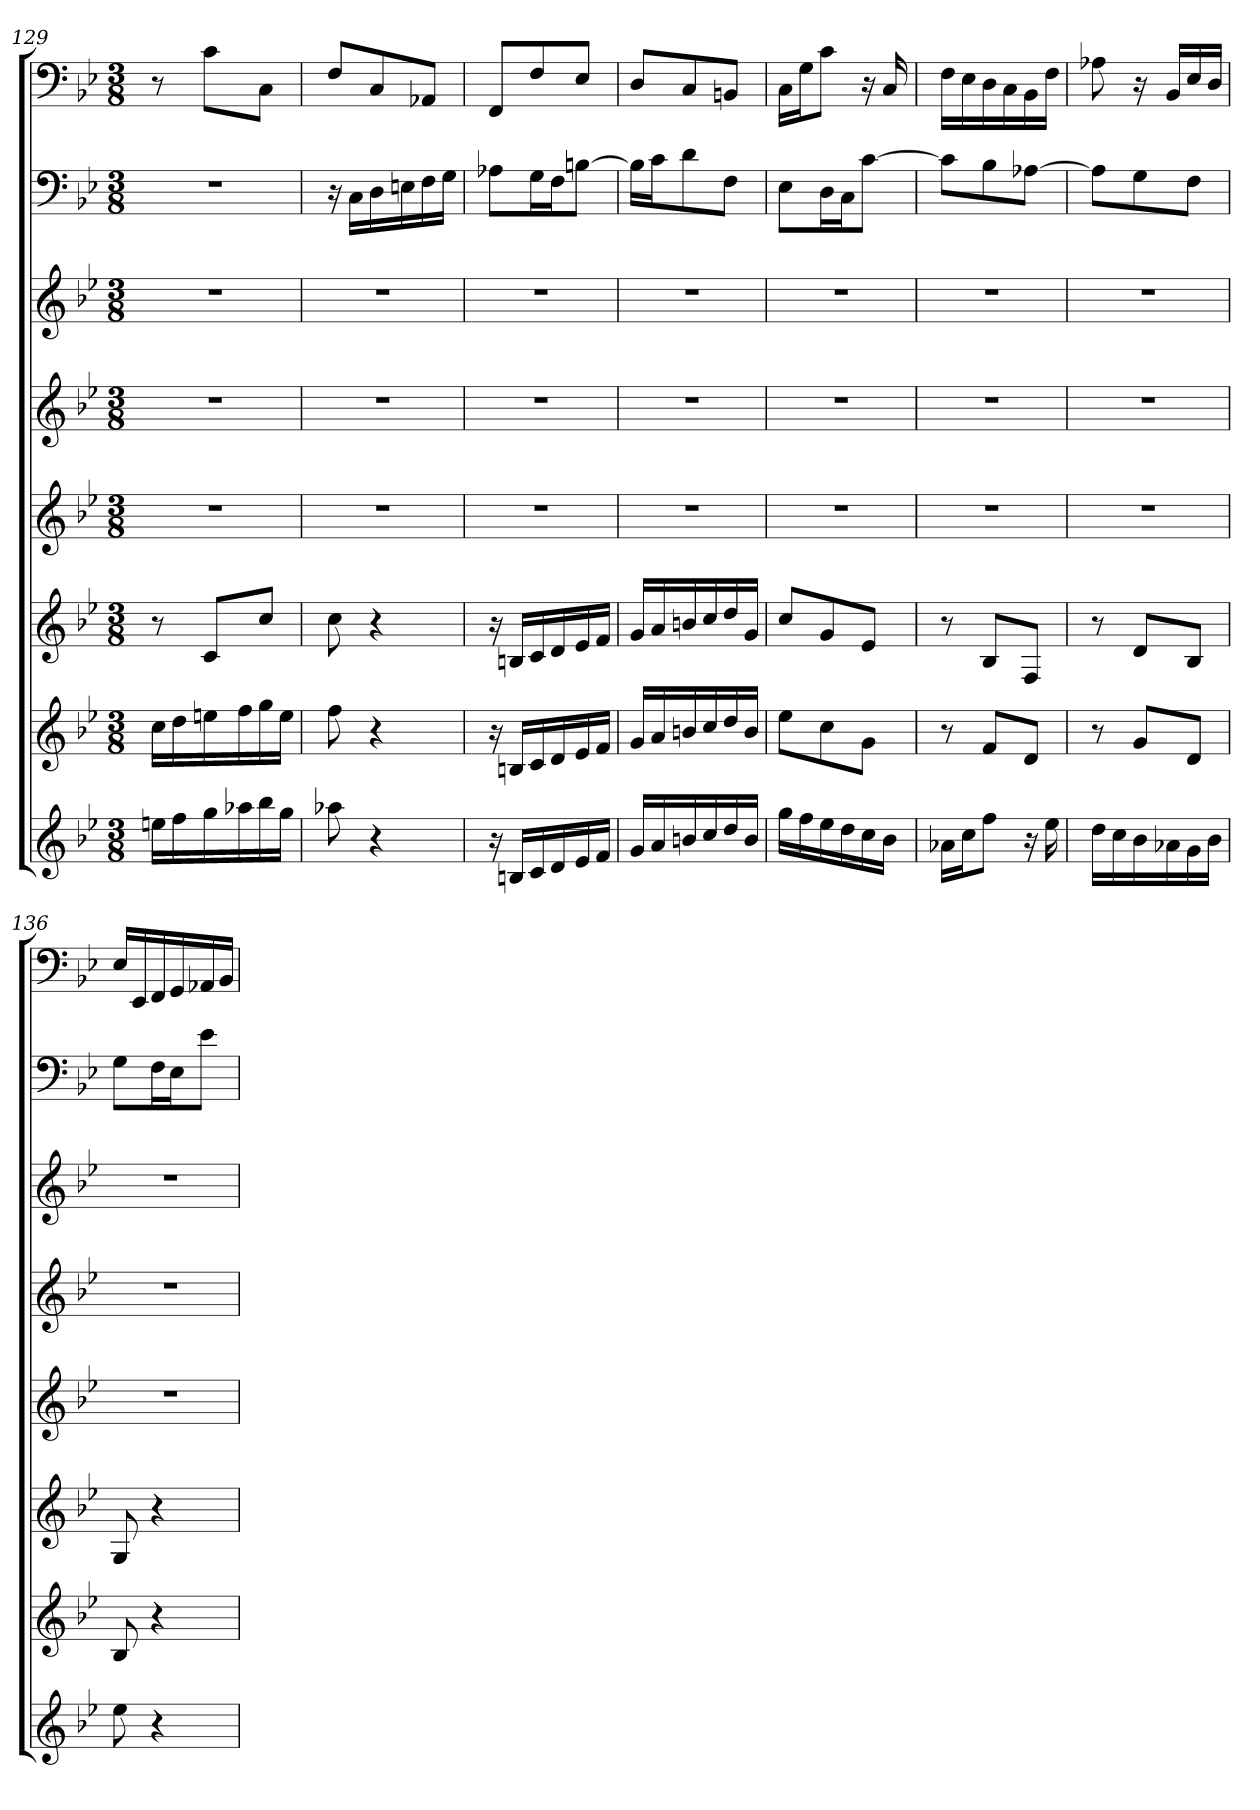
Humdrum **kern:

**kern	**kern	**kern	**kern	**kern	**kern	**kern	**kern
*part8	*part7	*part6	*part5	*part4	*part3	*part2	*part1
*staff8	*staff7	*staff6	*staff5	*staff4	*staff3	*staff2	*staff1
*clefG2	*clefG2	*clefG2	*clefG2	*clefG2	*clefG2	*clefF4	*clefF4
*k[b-e-]	*k[b-e-]	*k[b-e-]	*k[b-e-]	*k[b-e-]	*k[b-e-]	*k[b-e-]	*k[b-e-]
*g:	*g:	*g:	*g:	*g:	*g:	*g:	*g:
*M3/8	*M3/8	*M3/8	*M3/8	*M3/8	*M3/8	*M3/8	*M3/8
=129	=129	=129	=129	=129	=129	=129	=129
16een\LL	16cc\LL	8r	4.r	4.r	4.r	4.r	8r
16ff\	16dd\	.	.	.	.	.	.
16gg\	16een\	8c/L	.	.	.	.	8c\L
16aa-X\	16ff\	.	.	.	.	.	.
16bb-\	16gg\	8cc/J	.	.	.	.	8C\J
16gg\JJ	16ee\JJ	.	.	.	.	.	.
=130	=130	=130	=130	=130	=130	=130	=130
8aa-X	8ff	8cc	4.r	4.r	4.r	16r	8F/L
.	.	.	.	.	.	16C\LL	.
4r	4r	4r	.	.	.	16D\	8C/
.	.	.	.	.	.	16En\	.
.	.	.	.	.	.	16F\	8AA-X/J
.	.	.	.	.	.	16G\JJ	.
=131	=131	=131	=131	=131	=131	=131	=131
16r	16r	16r	4.r	4.r	4.r	8A-X\L	8FF/L
16Bn/LL	16Bn/LL	16Bn/LL	.	.	.	.	.
16c/	16c/	16c/	.	.	.	16G\L	8F/
16d/	16d/	16d/	.	.	.	16F\J	.
16e-/	16e-/	16e-/	.	.	.	[8Bn\J	8E-/J
16f/JJ	16f/JJ	16f/JJ	.	.	.	.	.
=132	=132	=132	=132	=132	=132	=132	=132
16g/LL	16g/LL	16g/LL	4.r	4.r	4.r	16B\LL]	8D/L
16a/	16a/	16a/	.	.	.	16c\J	.
16bn/	16bn/	16bn/	.	.	.	8d\	8C/
16cc/	16cc/	16cc/	.	.	.	.	.
16dd/	16dd/	16dd/	.	.	.	8F\J	8BBn/J
16b/JJ	16b/JJ	16g/JJ	.	.	.	.	.
=133	=133	=133	=133	=133	=133	=133	=133
16gg\LL	8ee-\L	8cc/L	4.r	4.r	4.r	8E-\L	16C\LL
16ff\	.	.	.	.	.	.	16G\J
16ee-\	8cc\	8g/	.	.	.	16D\L	8c\J
16dd\	.	.	.	.	.	16C\J	.
16cc\	8g\J	8e-/J	.	.	.	[8c\J	16r
16b-\JJ	.	.	.	.	.	.	16C
=134	=134	=134	=134	=134	=134	=134	=134
16a-X\LL	8r	8r	4.r	4.r	4.r	8c\L]	16F\LL
16cc\J	.	.	.	.	.	.	16E-\
8ff\J	8f/L	8B-/L	.	.	.	8B-\	16D\
.	.	.	.	.	.	.	16C\
16r	8d/J	8F/J	.	.	.	[8A-X\J	16BB-\
16ee-	.	.	.	.	.	.	16F\JJ
=135	=135	=135	=135	=135	=135	=135	=135
16dd\LL	8r	8r	4.r	4.r	4.r	8A-\L]	8A-X
16cc\	.	.	.	.	.	.	.
16b-\	8g/L	8d/L	.	.	.	8G\	16r
16a-X\	.	.	.	.	.	.	16BB-/LL
16g\	8d/J	8B-/J	.	.	.	8F\J	16E-/
16b-\JJ	.	.	.	.	.	.	16D/JJ
=136	=136	=136	=136	=136	=136	=136	=136
8ee-	8B-	8G	4.r	4.r	4.r	8G\L	16E-/LL
.	.	.	.	.	.	.	16EE-/
4r	4r	4r	.	.	.	16F\L	16FF/
.	.	.	.	.	.	16E-\J	16GG/
.	.	.	.	.	.	8e-\J	16AA-X/
.	.	.	.	.	.	.	16BB-/JJ
=	=	=	=	=	=	=	=
*-	*-	*-	*-	*-	*-	*-	*-
